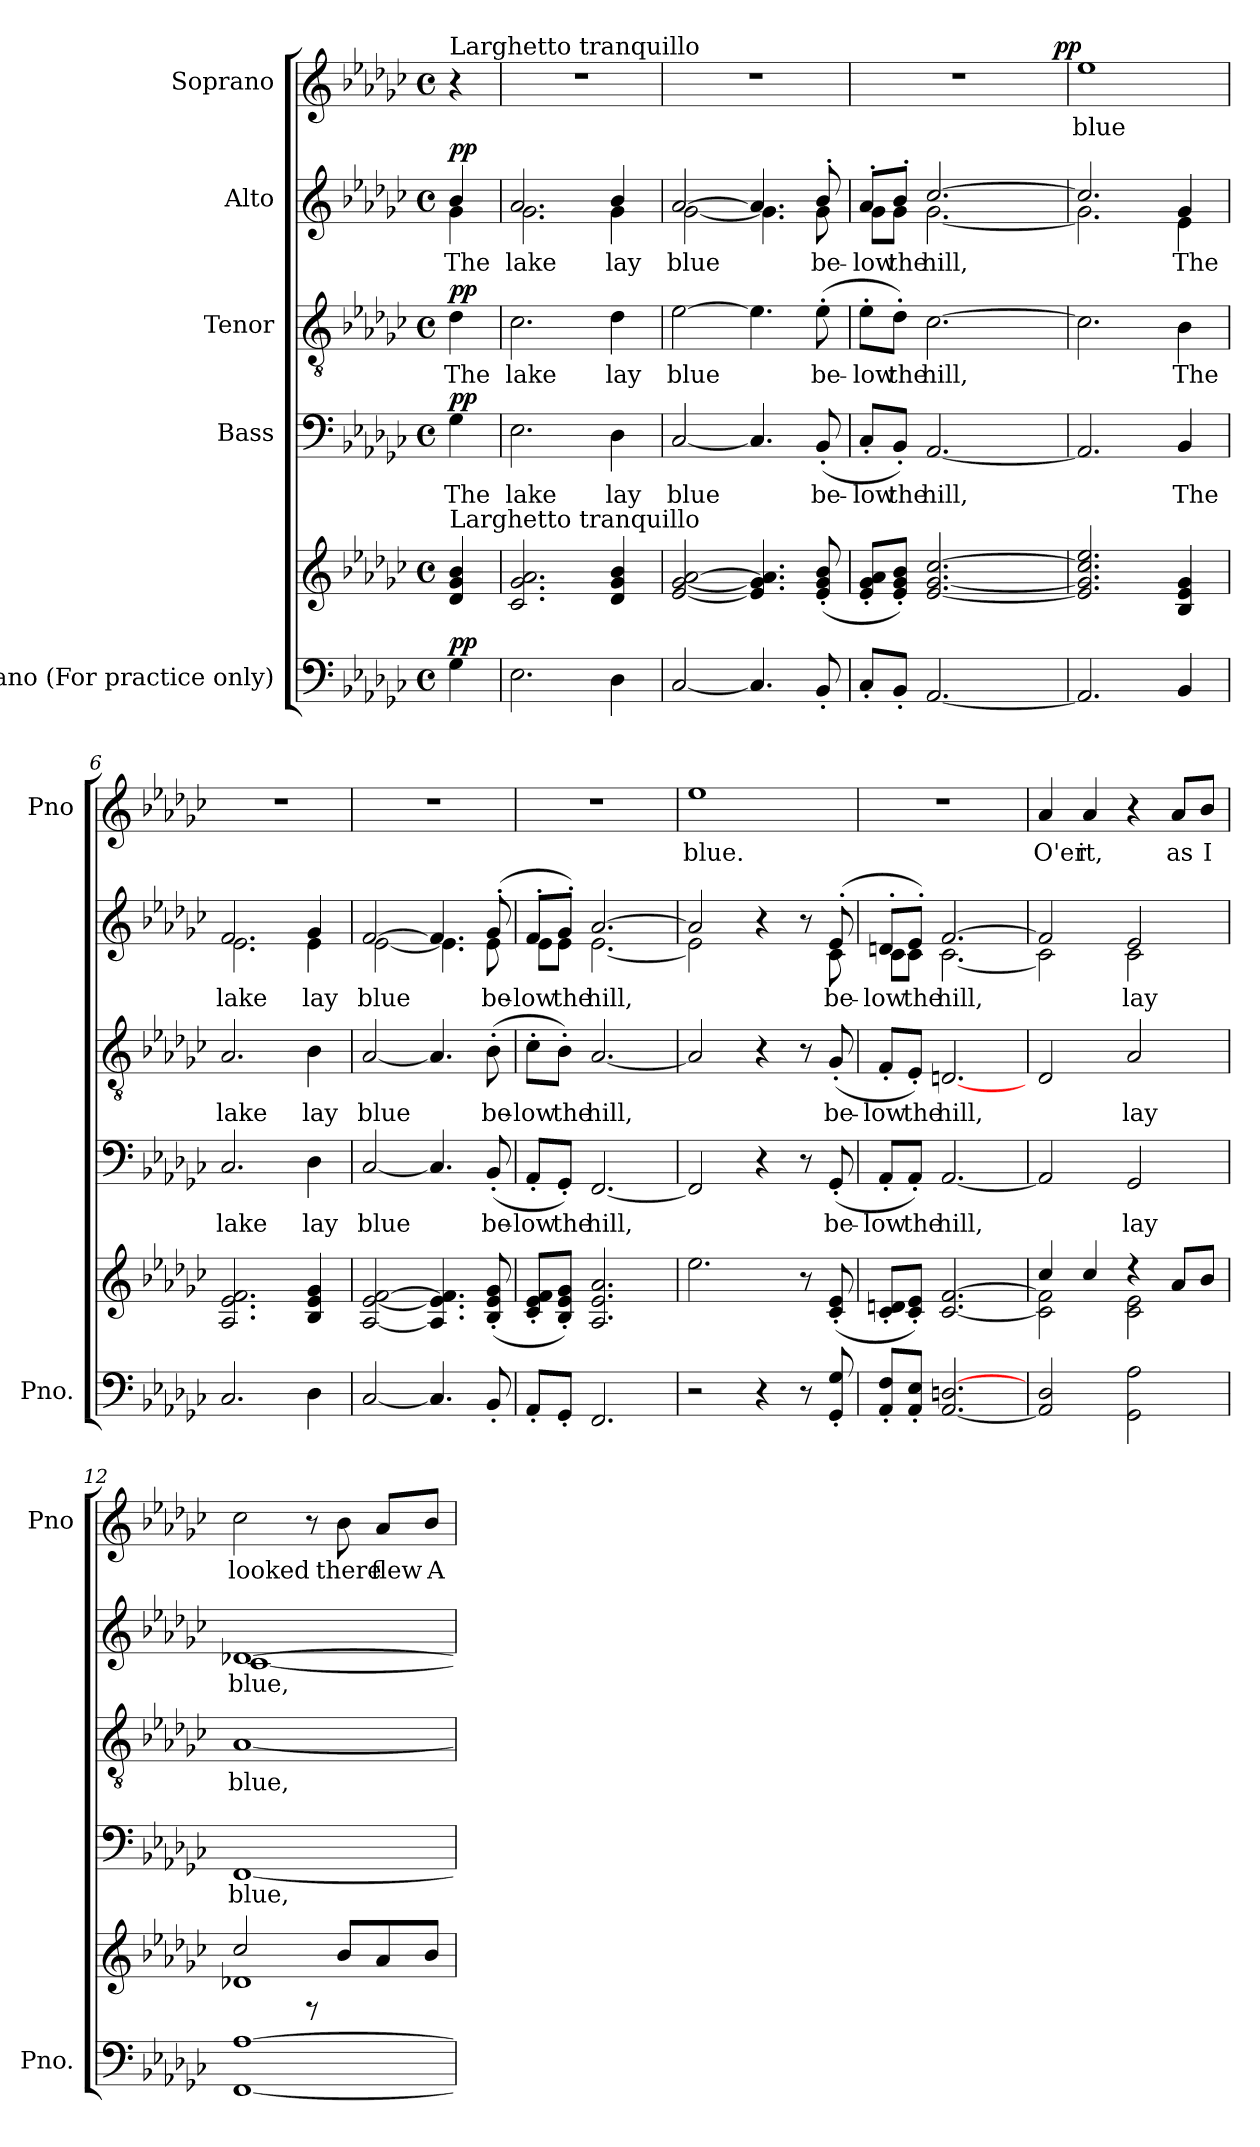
**kern	**kern	**dynam	**kern	**text	**dynam	**kern	**text	**dynam	**kern	**text	**dynam	**kern	**text	**dynam
*part5	*part5	*part5	*part4	*part4	*part4	*part3	*part3	*part3	*part2	*part2	*part2	*part1	*part1	*part1
*staff6	*staff5	*staff5/6	*staff4	*staff4	*staff4	*staff3	*staff3	*staff3	*staff2	*staff2	*staff2	*staff1	*staff1	*staff1
*I"Piano (For practice only)	*	*	*I"Bass	*	*	*I"Tenor	*	*	*I"Alto	*	*	*I"Soprano	*	*
*I'Pno.	*	*	*	*	*	*	*	*	*	*	*	*I'Pno	*	*
*clefF4	*clefG2	*	*clefF4	*	*	*clefGv2	*	*	*clefG2	*	*	*clefG2	*	*
*k[b-e-a-d-g-c-]	*k[b-e-a-d-g-c-]	*	*k[b-e-a-d-g-c-]	*	*	*k[b-e-a-d-g-c-]	*	*	*k[b-e-a-d-g-c-]	*	*	*k[b-e-a-d-g-c-]	*	*
*G-:	*G-:	*	*G-:	*	*	*G-:	*	*	*G-:	*	*	*G-:	*	*
*M4/4	*M4/4	*	*M4/4	*	*	*M4/4	*	*	*M4/4	*	*	*M4/4	*	*
*met(c)	*met(c)	*	*met(c)	*	*	*met(c)	*	*	*met(c)	*	*	*met(c)	*	*
=1	=1	=1	=1	=1	=1	=1	=1	=1	=1	=1	=1	=1	=1	=1
*	*	*	*	*	*	*	*	*	*^	*	*	*	*	*
!	!	!	!	!	!	!	!	!	!	!	!	!	!LO:TX:a:t=Larghetto tranquillo	!	!
!	!LO:TX:a:t=Larghetto tranquillo	!	!	!	!	!	!	!	!	!	!	!	!	!	!
!	!	!LO:DY:a=2	!	!	!LO:DY:a	!	!	!LO:DY:a	!	!	!	!LO:DY:a	!	!	!
4G-\	4d-/ 4g-/ 4b-/	pp	4G-\	The	pp	4d-\	The	pp	4b-/	4g-\	The	pp	4r	.	.
=2	=2	=2	=2	=2	=2	=2	=2	=2	=2	=2	=2	=2	=2	=2	=2
2.E-\	2.c-/ 2.g-/ 2.a-/	.	2.E-\	lake	.	2.c-\	lake	.	2.a-/	2.g-\	lake	.	1r	.	.
4D-\	4d-/ 4g-/ 4b-/	.	4D-\	lay	.	4d-\	lay	.	4b-/	4g-\	lay	.	.	.	.
=3	=3	=3	=3	=3	=3	=3	=3	=3	=3	=3	=3	=3	=3	=3	=3
[2C-/	[2e-/ [2g-/ [2a-/	.	[2C-/	blue	.	[2e-\	blue	.	[>2a-/	[<2g-\	blue	.	1r	.	.
4.C-/]	4.e-/] 4.g-/] 4.a-/]	.	4.C-/]	.	.	4.e-\]	.	.	4.a-/]	4.g-\]	.	.	.	.	.
8BB-'</	(8e-/'< 8g-/'< 8b-/'<	.	(8BB-'>/	be-	.	(8e-'>\	be-	.	8b-'>/	8g-\	be-	.	.	.	.
=4	=4	=4	=4	=4	=4	=4	=4	=4	=4	=4	=4	=4	=4	=4	=4
*	*	*	*	*	*	*	*	*	*	*	*	*	*^	*	*
8C-'</L	8e-/'< 8g-/'< 8a-/'<L	.	8C-'>/L	-low	.	8e-'>\L	-low	.	8a-'>/L	8g-\L	-low	.	1r	2ryy	.	.
8BB-'</J	8e-/'< 8g-/'< 8b-/'<J)	.	8BB-'>/J)	the	.	8d-'>\J)	the	.	8b-'>/J	8g-\J	the	.	.	.	.	.
[2.AA-/	[2.e-/ [2.g-/ [2.cc-/	.	[2.AA-/	hill,	.	[2.c-\	hill,	.	[>2.cc-/	[<2.g-\	hill,	.	.	.	.	.
.	.	.	.	.	.	.	.	.	.	.	.	.	.	4...ryy	.	.
!	!	!	!	!	!	!	!	!	!	!	!	!	!	!	!	!LO:DY:a
.	.	.	.	.	.	.	.	.	.	.	.	.	.	32ryy	.	pp
*	*	*	*	*	*	*	*	*	*	*	*	*	*v	*v	*	*
=5	=5	=5	=5	=5	=5	=5	=5	=5	=5	=5	=5	=5	=5	=5	=5
2.AA-/]	2.e-/] 2.g-/] 2.cc-/] 2.ee-/	.	2.AA-/]	.	.	2.c-\]	.	.	2.cc-/]	2.g-\]	.	.	1ee-	blue	.
4BB-/	4B-/ 4e-/ 4g-/	.	4BB-/	The	.	4B-\	The	.	4g-/	4e-\	The	.	.	.	.
=6	=6	=6	=6	=6	=6	=6	=6	=6	=6	=6	=6	=6	=6	=6	=6
2.C-/	2.A-/ 2.e-/ 2.f/	.	2.C-/	lake	.	2.A-/	lake	.	2.f/	2.e-\	lake	.	1r	.	.
4D-\	4B-/ 4e-/ 4g-/	.	4D-\	lay	.	4B-\	lay	.	4g-/	4e-\	lay	.	.	.	.
!!LO:LB:g=z
=7	=7	=7	=7	=7	=7	=7	=7	=7	=7	=7	=7	=7	=7	=7	=7
[2C-/	[2A-/ [2e-/ [2f/	.	[2C-/	blue	.	[2A-/	blue	.	[>2f/	[<2e-\	blue	.	1r	.	.
4.C-/]	4.A-/] 4.e-/] 4.f/]	.	4.C-/]	.	.	4.A-/]	.	.	4.f/]	4.e-\]	.	.	.	.	.
8BB-'</	(8B-/'< 8e-/'< 8g-/'<	.	(8BB-'>/	be-	.	(8B-'>\	be-	.	(8g-'>/	8e-\	be-	.	.	.	.
=8	=8	=8	=8	=8	=8	=8	=8	=8	=8	=8	=8	=8	=8	=8	=8
8AA-'</L	8c-/'< 8e-/'< 8f/'<L	.	8AA-'>/L	-low	.	8c-'>\L	-low	.	8f'>/L	8e-\L	-low	.	1r	.	.
8GG-'</J	8B-/'< 8e-/'< 8g-/'<J)	.	8GG-'>/J)	the	.	8B-'>\J)	the	.	8g-'>/J)	8e-\J	the	.	.	.	.
2.FF/	2.A-/ 2.e-/ 2.a-/	.	[2.FF/	hill,	.	[2.A-/	hill,	.	[>2.a-/	[<2.e-\	hill,	.	.	.	.
=9	=9	=9	=9	=9	=9	=9	=9	=9	=9	=9	=9	=9	=9	=9	=9
2r	2.ee-\	.	2FF/]	.	.	2A-/]	.	.	2a-/]	2e-\]	.	.	1ee-	blue.	.
4r	.	.	4r	.	.	4r	.	.	4ryy	4r	.	.	.	.	.
8r	8r	.	8r	.	.	8r	.	.	8ryy	8r	.	.	.	.	.
8GG-/'< 8G-/'<	(8c-/'< 8e-/'<	.	(8GG-'>/	be-	.	(8G-'>/	be-	.	(8e-'>/	8c-\	be-	.	.	.	.
=10	=10	=10	=10	=10	=10	=10	=10	=10	=10	=10	=10	=10	=10	=10	=10
8AA-/'< 8F/'<L	8c-/'< 8dn/'<L	.	8AA-'>/L	-low	.	8F'>/L	-low	.	8dn'>/L	8c-\L	-low	.	1r	.	.
8AA-/'< 8E-/'<J	8c-/'< 8e-/'<J)	.	8AA-'>/J)	the	.	8E-'>/J)	the	.	8e-'>/J)	8c-\J	the	.	.	.	.
[2.AA-/ [2.Dn/	[2.c-/ [<2.f/	.	[2.AA-/	hill,	.	[2.Dn/	hill,	.	[>2.f/	[<2.c-\	hill,	.	.	.	.
=11	=11	=11	=11	=11	=11	=11	=11	=11	=11	=11	=11	=11	=11	=11	=11
*	*^	*	*	*	*	*	*	*	*	*	*	*	*	*	*
2AA-/] 2D-/	2c-\] 2f\]	4cc-/	.	2AA-/]	.	.	2D-/	.	.	2f/]	2c-\]	.	.	4a-/	O'er	.
.	.	4cc-/	.	.	.	.	.	.	.	.	.	.	.	4a-/	it,	.
2GG-\ 2A-\	2c-\ 2e-\	4rdd	.	2GG-/	lay	.	2A-/	lay	.	2e-/	2c-\	lay	.	4r	.	.
.	.	8a-/L	.	.	.	.	.	.	.	.	.	.	.	8a-/L	as	.
.	.	8b-/J	.	.	.	.	.	.	.	.	.	.	.	8b-/J	I	.
!!LO:PB:g=z
=12	=12	=12	=12	=12	=12	=12	=12	=12	=12	=12	=12	=12	=12	=12	=12	=12
[1FF [1A-	1d-X	2cc-/	.	[1FF	blue,	.	[1A-	blue,	.	[>1d-X	[<1c-	blue,	.	2cc-\	looked	.
.	.	8r	.	.	.	.	.	.	.	.	.	.	.	8r	.	.
.	.	8b-/L	.	.	.	.	.	.	.	.	.	.	.	8b-\	there	.
.	.	8a-/	.	.	.	.	.	.	.	.	.	.	.	8a-/L	flew	.
.	.	8b-/J	.	.	.	.	.	.	.	.	.	.	.	8b-/J	A-	.
*	*v	*v	*	*	*	*	*	*	*	*v	*v	*	*	*	*	*
=	=	=	=	=	=	=	=	=	=	=	=	=	=	=
*-	*-	*-	*-	*-	*-	*-	*-	*-	*-	*-	*-	*-	*-	*-
